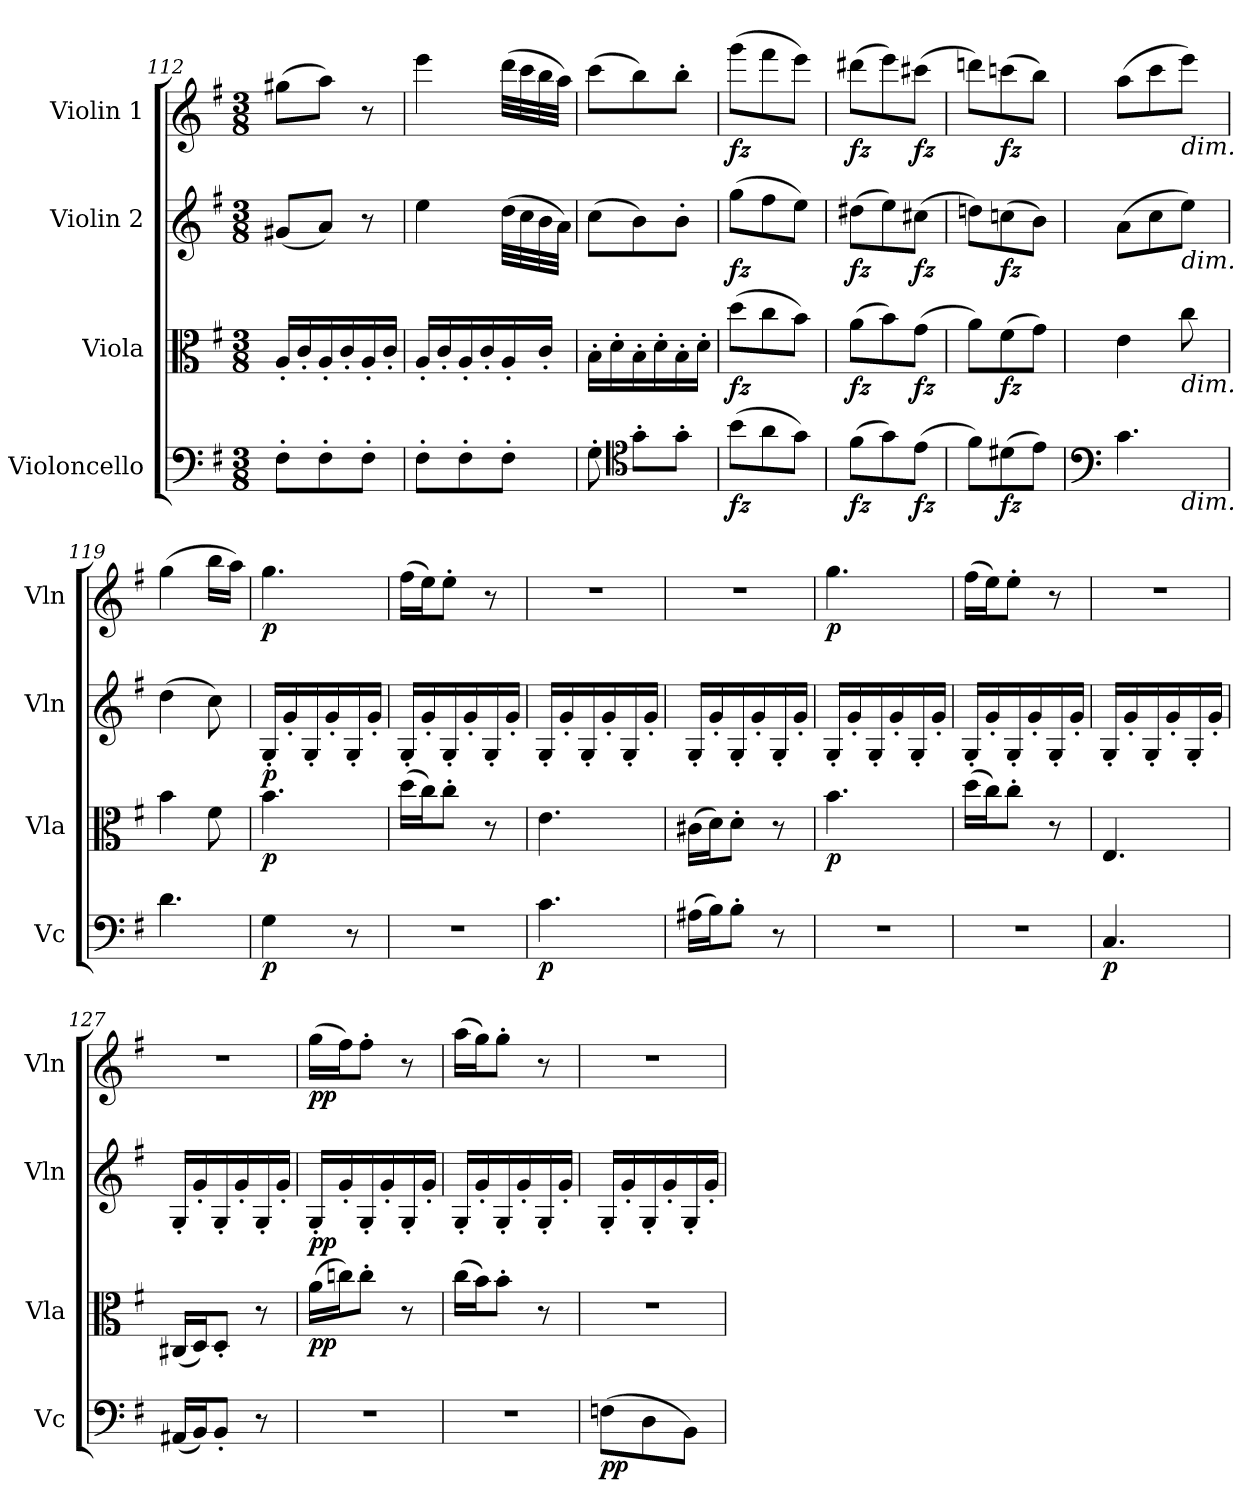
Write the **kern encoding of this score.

**kern	**dynam	**kern	**dynam	**kern	**dynam	**kern	**dynam
*part4	*part4	*part3	*part3	*part2	*part2	*part1	*part1
*staff4	*staff4	*staff3	*staff3	*staff2	*staff2	*staff1	*staff1
*I"Violoncello	*	*I"Viola	*	*I"Violin 2	*	*I"Violin 1	*
*I'Vc	*	*I'Vla	*	*I'Vln	*	*I'Vln	*
*clefF4	*	*clefC3	*	*clefG2	*	*clefG2	*
*k[f#]	*	*k[f#]	*	*k[f#]	*	*k[f#]	*
*M3/8	*	*M3/8	*	*M3/8	*	*M3/8	*
=112	=112	=112	=112	=112	=112	=112	=112
8F#'\L	.	16A'/LL	.	(8g#X/L	.	(8gg#X\L	.
.	.	16c'/	.	.	.	.	.
8F#'\	.	16A'/	.	8a/J)	.	8aa\J)	.
.	.	16c'/	.	.	.	.	.
8F#'\J	.	16A'/	.	8r	.	8r	.
.	.	16c'/JJ	.	.	.	.	.
=113	=113	=113	=113	=113	=113	=113	=113
8F#'\L	.	16A'/LL	.	4ee\	.	4eee\	.
.	.	16c'/	.	.	.	.	.
8F#'\	.	16A'/	.	.	.	.	.
.	.	16c'/	.	.	.	.	.
8F#'\J	.	16A'/	.	(32dd\LLL	.	(32ddd\LLL	.
.	.	.	.	32cc\	.	32ccc\	.
.	.	16c'/JJ	.	32b\	.	32bb\	.
.	.	.	.	32a\JJJ)	.	32aa\JJJ)	.
=114	=114	=114	=114	=114	=114	=114	=114
8G'\	.	16B'\LL	.	(8cc\L	.	(8ccc\L	.
.	.	16d'\	.	.	.	.	.
*clefC4	*	*	*	*	*	*	*
8g'\L	.	16B'\	.	8b\)	.	8bb\)	.
.	.	16d'\	.	.	.	.	.
8g'\J	.	16B'\	.	8b'\J	.	8bb'\J	.
.	.	16d'\JJ	.	.	.	.	.
=115	=115	=115	=115	=115	=115	=115	=115
!	!LO:DY:b	!	!LO:DY:b	!	!LO:DY:b	!	!LO:DY:b
(8b\L	fz	(8dd\L	fz	(8gg\L	fz	(8ggg\L	fz
8a\	.	8cc\	.	8ff#\	.	8fff#\	.
8g\J)	.	8b\J)	.	8ee\J)	.	8eee\J)	.
=116	=116	=116	=116	=116	=116	=116	=116
!	!LO:DY:b	!	!LO:DY:b	!	!LO:DY:b	!	!LO:DY:b
(8f#\L	fz	(8a\L	fz	(8dd#X\L	fz	(8ddd#X\L	fz
8g\)	.	8b\)	.	8ee\)	.	8eee\)	.
!	!LO:DY:b	!	!LO:DY:b	!	!LO:DY:b	!	!LO:DY:b
(8e\J	fz	(8g\J	fz	(8cc#X\J	fz	(8ccc#X\J	fz
=117	=117	=117	=117	=117	=117	=117	=117
8f#\L)	.	8a\L)	.	8ddn\L)	.	8dddn\L)	.
!	!LO:DY:b	!	!LO:DY:b	!	!LO:DY:b	!	!LO:DY:b
(8d#X\	fz	(8f#\	fz	(8ccn\	fz	(8cccn\	fz
8e\J)	.	8g\J)	.	8b\J)	.	8bb\J)	.
!!LO:LB:g=z
=118	=118	=118	=118	=118	=118	=118	=118
*clefF4	*	*	*	*	*	*	*
*^	*	*	*	*	*	*	*
4.c\	4ryy	.	4e\	.	(8a\L	.	(8aa\L	.
.	.	.	.	.	8cc\	.	8ccc\	.
!	!	!	!	!	!	!	!LO:TX:b:i:t=dim.	!
!	!	!	!	!	!LO:TX:b:i:t=dim.	!	!	!
!	!	!	!LO:TX:b:i:t=dim.	!	!	!	!	!
!	!LO:TX:b:i:t=dim.	!	!	!	!	!	!	!
.	8ryy	.	8cc\	.	8ee\J)	.	8eee\J)	.
*v	*v	*	*	*	*	*	*	*
=119	=119	=119	=119	=119	=119	=119	=119
4.d\	.	4b\	.	(4dd\	.	(4gg\	.
.	.	8f#\	.	8cc\)	.	16bb\LL	.
.	.	.	.	.	.	16aa\JJ)	.
=120	=120	=120	=120	=120	=120	=120	=120
!	!LO:DY:b	!	!LO:DY:b	!	!LO:DY:b	!	!LO:DY:b
4G\	p	4.b\	p	16G'/LL	p	4.gg\	p
.	.	.	.	16g'/	.	.	.
.	.	.	.	16G'/	.	.	.
.	.	.	.	16g'/	.	.	.
8r	.	.	.	16G'/	.	.	.
.	.	.	.	16g'/JJ	.	.	.
=121	=121	=121	=121	=121	=121	=121	=121
4.r	.	(16dd\LL	.	16G'/LL	.	(16ff#\LL	.
.	.	16cc\J)	.	16g'/	.	16ee\J)	.
.	.	8cc'\J	.	16G'/	.	8ee'\J	.
.	.	.	.	16g'/	.	.	.
.	.	8r	.	16G'/	.	8r	.
.	.	.	.	16g'/JJ	.	.	.
=122	=122	=122	=122	=122	=122	=122	=122
!	!LO:DY:b	!	!	!	!	!	!
4.c\	p	4.e\	.	16G'/LL	.	4.r	.
.	.	.	.	16g'/	.	.	.
.	.	.	.	16G'/	.	.	.
.	.	.	.	16g'/	.	.	.
.	.	.	.	16G'/	.	.	.
.	.	.	.	16g'/JJ	.	.	.
=123	=123	=123	=123	=123	=123	=123	=123
(16A#X\LL	.	(16c#X\LL	.	16G'/LL	.	4.r	.
16B\J)	.	16d\J)	.	16g'/	.	.	.
8B'\J	.	8d'\J	.	16G'/	.	.	.
.	.	.	.	16g'/	.	.	.
8r	.	8r	.	16G'/	.	.	.
.	.	.	.	16g'/JJ	.	.	.
=124	=124	=124	=124	=124	=124	=124	=124
!	!	!	!LO:DY:b	!	!	!	!LO:DY:b
4.r	.	4.b\	p	16G'/LL	.	4.gg\	p
.	.	.	.	16g'/	.	.	.
.	.	.	.	16G'/	.	.	.
.	.	.	.	16g'/	.	.	.
.	.	.	.	16G'/	.	.	.
.	.	.	.	16g'/JJ	.	.	.
!!LO:LB:g=z
=125	=125	=125	=125	=125	=125	=125	=125
4.r	.	(16dd\LL	.	16G'/LL	.	(16ff#\LL	.
.	.	16cc\J)	.	16g'/	.	16ee\J)	.
.	.	8cc'\J	.	16G'/	.	8ee'\J	.
.	.	.	.	16g'/	.	.	.
.	.	8r	.	16G'/	.	8r	.
.	.	.	.	16g'/JJ	.	.	.
=126	=126	=126	=126	=126	=126	=126	=126
!	!LO:DY:b	!	!	!	!	!	!
4.C/	p	4.E/	.	16G'/LL	.	4.r	.
.	.	.	.	16g'/	.	.	.
.	.	.	.	16G'/	.	.	.
.	.	.	.	16g'/	.	.	.
.	.	.	.	16G'/	.	.	.
.	.	.	.	16g'/JJ	.	.	.
=127	=127	=127	=127	=127	=127	=127	=127
(16AA#X/LL	.	(16C#X/LL	.	16G'/LL	.	4.r	.
16BB/J)	.	16D/J)	.	16g'/	.	.	.
8BB'/J	.	8D'/J	.	16G'/	.	.	.
.	.	.	.	16g'/	.	.	.
8r	.	8r	.	16G'/	.	.	.
.	.	.	.	16g'/JJ	.	.	.
=128	=128	=128	=128	=128	=128	=128	=128
!	!	!	!LO:DY:b	!	!LO:DY:b	!	!LO:DY:b
4.r	.	(16a\LL	pp	16G'/LL	pp	(16gg\LL	pp
.	.	16ccn\J)	.	16g'/	.	16ff#\J)	.
.	.	8cc'\J	.	16G'/	.	8ff#'\J	.
.	.	.	.	16g'/	.	.	.
.	.	8r	.	16G'/	.	8r	.
.	.	.	.	16g'/JJ	.	.	.
=129	=129	=129	=129	=129	=129	=129	=129
4.r	.	(16cc\LL	.	16G'/LL	.	(16aa\LL	.
.	.	16b\J)	.	16g'/	.	16gg\J)	.
.	.	8b'\J	.	16G'/	.	8gg'\J	.
.	.	.	.	16g'/	.	.	.
.	.	8r	.	16G'/	.	8r	.
.	.	.	.	16g'/JJ	.	.	.
=130	=130	=130	=130	=130	=130	=130	=130
!	!LO:DY:b	!	!	!	!	!	!
(8Fn\L	pp	4.r	.	16G'/LL	.	4.r	.
.	.	.	.	16g'/	.	.	.
8D\	.	.	.	16G'/	.	.	.
.	.	.	.	16g'/	.	.	.
8BB\J)	.	.	.	16G'/	.	.	.
.	.	.	.	16g'/JJ	.	.	.
=	=	=	=	=	=	=	=
*-	*-	*-	*-	*-	*-	*-	*-
